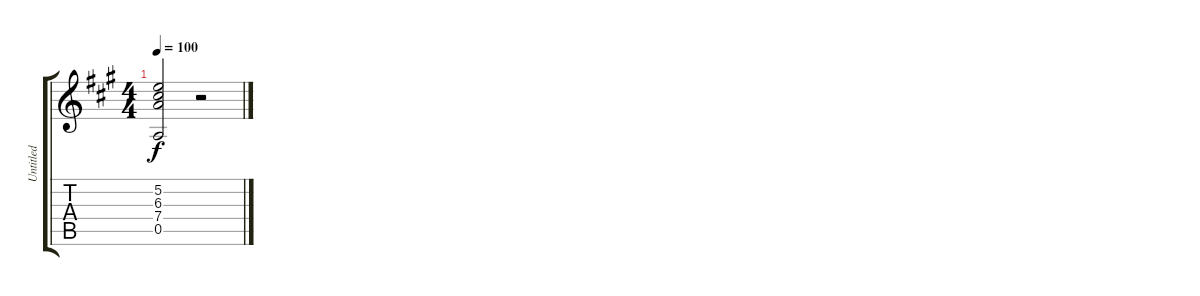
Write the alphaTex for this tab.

\track ("Untitled" "Untitled") {instrument acousticguitarsteel}
\staff {score tabs}
\tuning (E4 B3 G3 D3 A2 E2) {hide}
\ts (4 4)
\tempo 100
\clef g2
\ks a
(5.2{t} 6.3{t} 7.4{t} 0.5).2{dy f} r.2
